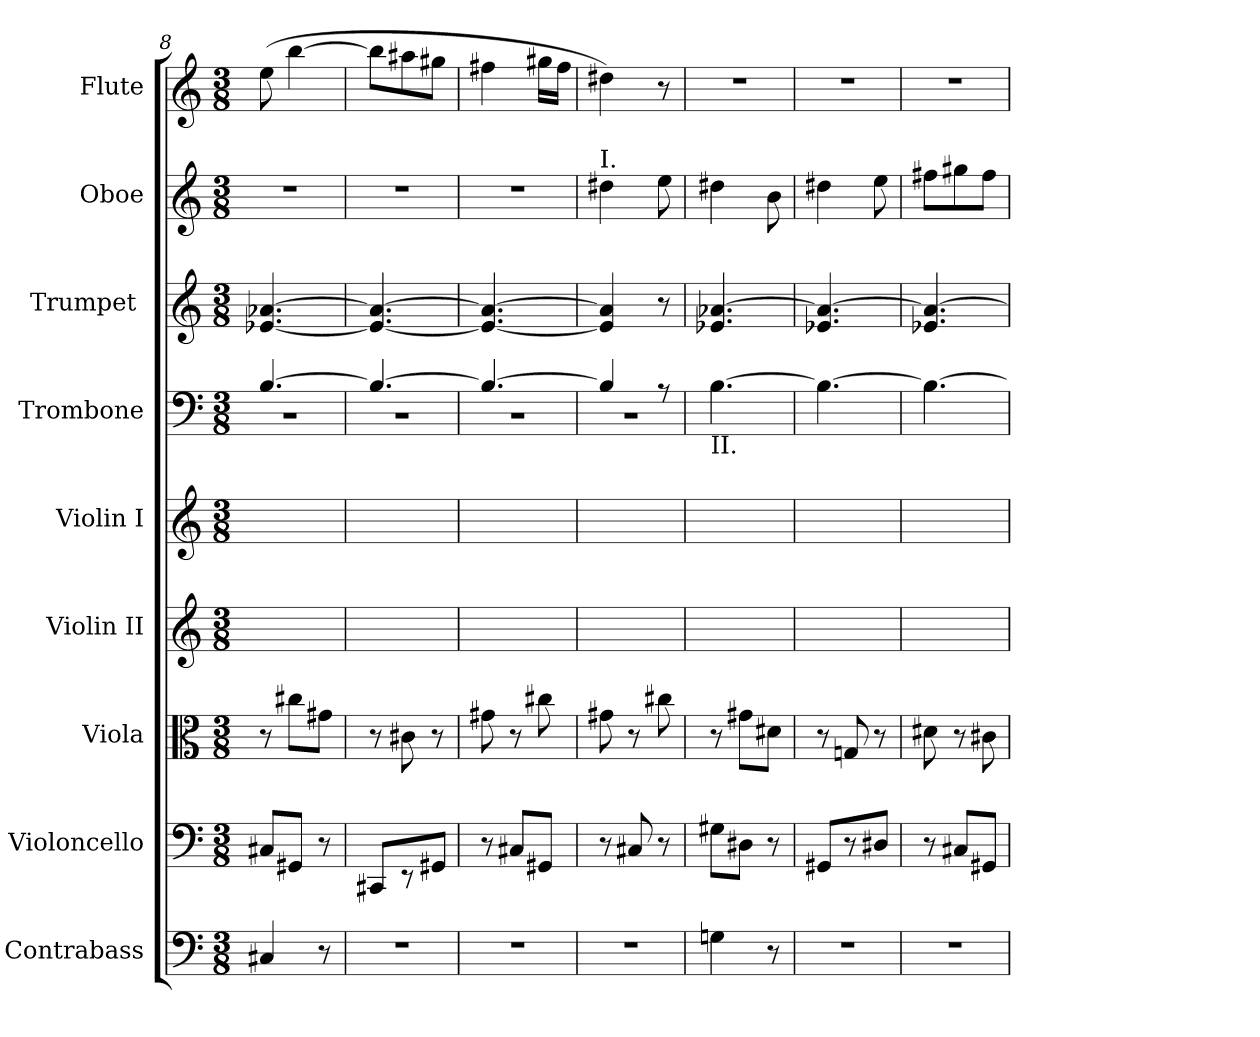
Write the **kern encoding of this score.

**kern	**kern	**kern	**kern	**kern	**kern	**kern	**kern	**kern
*part9	*part8	*part7	*part6	*part5	*part4	*part3	*part2	*part1
*staff9	*staff8	*staff7	*staff6	*staff5	*staff4	*staff3	*staff2	*staff1
*I"Contrabass	*I"Violoncello	*I"Viola	*I"Violin II	*I"Violin I	*I"Trombone	*I"Trumpet [C]	*I"Oboe	*I"Flute
*I'Cb.	*I'Vc.	*I'Vla.	*I'Vln. II	*I'Vln. I	*I'Tbn.	*I'Tpt.	*I'Ob.	*I'Fl.
*clefF4	*clefF4	*clefC3	*clefG2	*clefG2	*clefF4	*clefG2	*clefG2	*clefG2
*ITrd7c12	*	*	*	*	*	*	*	*
*k[]	*k[]	*k[]	*k[]	*k[]	*k[]	*	*k[]	*k[]
*M3/8	*M3/8	*M3/8	*M3/8	*M3/8	*M3/8	*M3/8	*M3/8	*M3/8
=8	=8	=8	=8	=8	=8	=8	=8	=8
*	*	*	*	*	*^	*	*	*
4CC#X	8C#XL	8r	8ryy	8ryy	[4.B	4.r	[4.e-X [4.a-X	8%3r	(8ee
.	8GG#XJ	8cc#XL	8ryy	8ryy	.	.	.	.	[4bb
8r	8r	8g#XJ	8ryy	8ryy	.	.	.	.	.
=9	=9	=9	=9	=9	=9	=9	=9	=9	=9
8%3r	8CC#XL	8r	8ryy	8ryy	4.B_	4.r	4.e-_ 4.a-_	8%3r	8bbL]
.	8r	8c#X	8ryy	8ryy	.	.	.	.	8aa#X
.	8GG#XJ	8r	8ryy	8ryy	.	.	.	.	8gg#XJ
=10	=10	=10	=10	=10	=10	=10	=10	=10	=10
8%3r	8r	8g#X	8ryy	8ryy	4.B_	4.r	4.e-_ 4.a-_	8%3r	4ff#X
.	8C#XL	8r	8ryy	8ryy	.	.	.	.	.
.	8GG#XJ	8cc#X	8ryy	8ryy	.	.	.	.	16gg#XLL
.	.	.	.	.	.	.	.	.	16ff#JJ
=11	=11	=11	=11	=11	=11	=11	=11	=11	=11
!	!	!	!	!	!	!	!	!LO:TX:a:t=I.	!
8%3r	8r	8g#X	8ryy	8ryy	4B]	4.r	4e-] 4a-]	4dd#X	4dd#X)
.	8C#X	8r	8ryy	8ryy	.	.	.	.	.
.	8r	8cc#X	8ryy	8ryy	8rA	.	8r	8ee	8r
*	*	*	*	*	*v	*v	*	*	*
=12	=12	=12	=12	=12	=12	=12	=12	=12
!	!	!	!	!	!LO:TX:b:t=II.	!	!	!
4GGn	8G#XL	8r	8ryy	8ryy	[4.B	4.e-X [4.a-X	4dd#X	8%3r
.	8D#XJ	8g#XL	8ryy	8ryy	.	.	.	.
8r	8r	8d#XJ	8ryy	8ryy	.	.	8b	.
=13	=13	=13	=13	=13	=13	=13	=13	=13
8%3r	8GG#XL	8r	8ryy	8ryy	4.B_	4.e-X 4.a-_	4dd#X	8%3r
.	8r	8Gn	8ryy	8ryy	.	.	.	.
.	8D#XJ	8r	8ryy	8ryy	.	.	8ee	.
=14	=14	=14	=14	=14	=14	=14	=14	=14
8%3r	8r	8d#X	8ryy	8ryy	4.B_	4.e-X 4.a-_	8ff#XL	8%3r
.	8C#XL	8r	8ryy	8ryy	.	.	8gg#X	.
.	8GG#XJ	8c#X	8ryy	8ryy	.	.	8ff#J	.
=	=	=	=	=	=	=	=	=
*-	*-	*-	*-	*-	*-	*-	*-	*-
